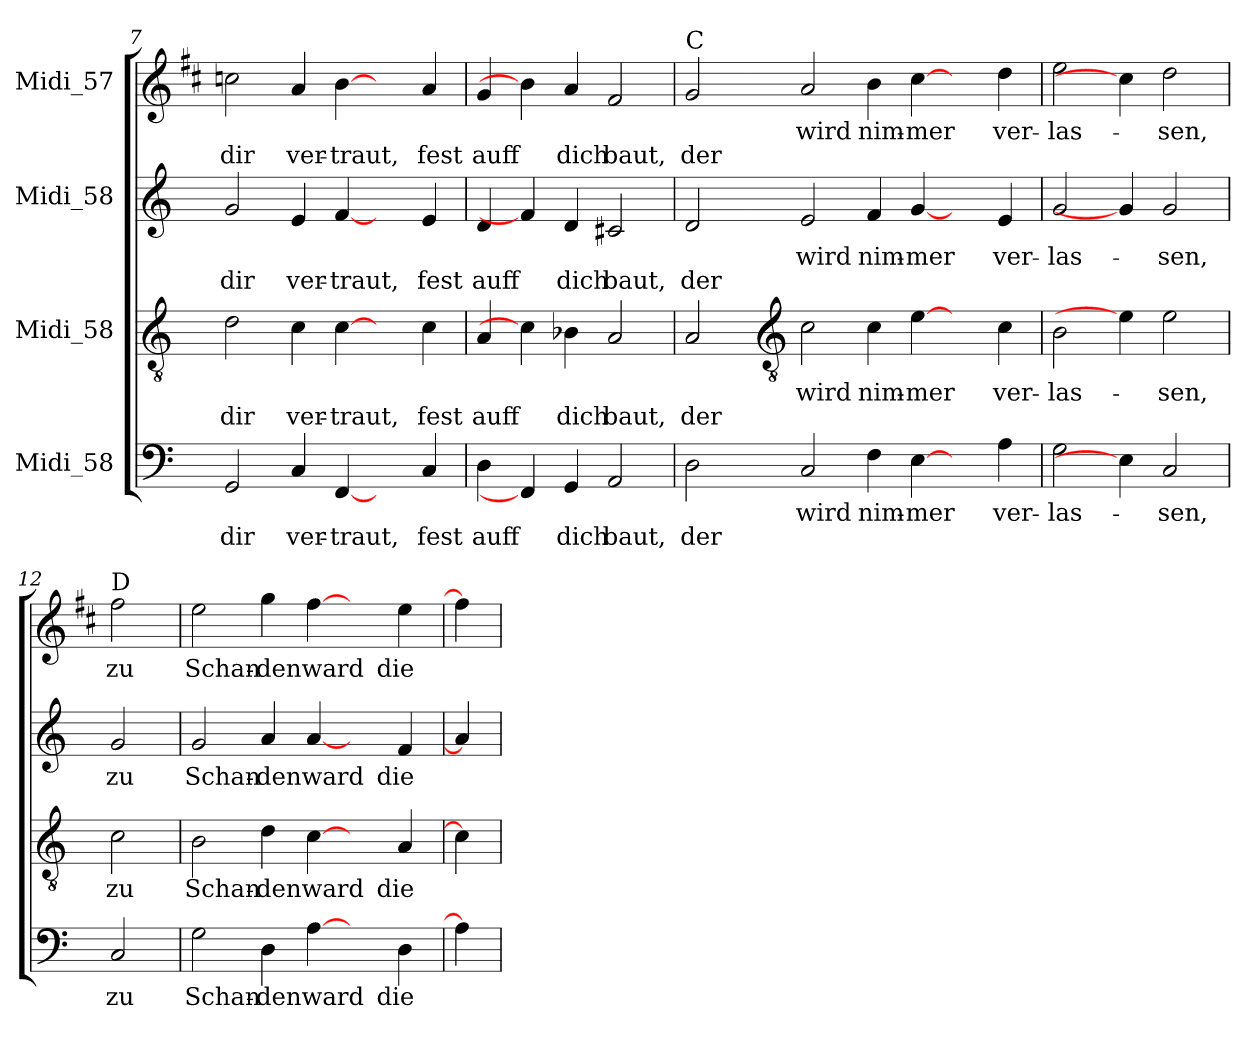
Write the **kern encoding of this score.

**kern	**text	**text	**kern	**text	**text	**kern	**text	**text	**kern	**text	**text
*part4	*part4	*part4	*part3	*part3	*part3	*part2	*part2	*part2	*part1	*part1	*part1
*staff4	*staff4	*staff4	*staff3	*staff3	*staff3	*staff2	*staff2	*staff2	*staff1	*staff1	*staff1
*I"Midi_58	*	*	*I"Midi_58	*	*	*I"Midi_58	*	*	*I"Midi_57	*	*
*clefF4	*	*	*clefGv2	*	*	*clefG2	*	*	*clefG2	*	*
*	*	*	*	*	*	*	*	*	*ITrd1c2	*	*
*k[]	*	*	*k[]	*	*	*k[]	*	*	*k[]	*	*
*C:	*	*	*C:	*	*	*C:	*	*	*C:	*	*
=7	=7	=7	=7	=7	=7	=7	=7	=7	=7	=7	=7
!	!	!LO:LY:b	!	!	!LO:LY:b	!	!	!LO:LY:b	!	!	!LO:LY:b
2GG	.	dir	2d	.	dir	2g	.	dir	2b-X	.	dir
!	!	!LO:LY:b	!	!	!LO:LY:b	!	!	!LO:LY:b	!	!	!LO:LY:b
4C	.	ver-	4c	.	ver-	4e	.	ver-	4g	.	ver-
!	!	!LO:LY:b	!	!	!LO:LY:b	!	!	!LO:LY:b	!	!	!LO:LY:b
[4FF	.	-traut,	[4c	.	-traut,	[4f	.	-traut,	[4a	.	-traut,
4ryy	.	.	4ryy	.	.	4ryy	.	.	4ryy	.	.
!	!	!LO:LY:b	!	!	!LO:LY:b	!	!	!LO:LY:b	!	!	!LO:LY:b
4C	.	fest	4c	.	fest	4e	.	fest	4g	.	fest
=8	=8	=8	=8	=8	=8	=8	=8	=8	=8	=8	=8
!	!	!LO:LY:b	!	!	!LO:LY:b	!	!	!LO:LY:b	!	!	!LO:LY:b
4D	.	auff	4A	.	auff	4d	.	auff	4f	.	auff
4FF]	.	.	4c]	.	.	4f]	.	.	4a]	.	.
!	!	!LO:LY:b	!	!	!LO:LY:b	!	!	!LO:LY:b	!	!	!LO:LY:b
4GG	.	dich	4B-X	.	dich	4d	.	dich	4g	.	dich
!	!	!LO:LY:b	!	!	!LO:LY:b	!	!	!LO:LY:b	!	!	!LO:LY:b
2AA	.	baut,	2A	.	baut,	2c#X	.	baut,	2e	.	baut,
=9	=9	=9	=9	=9	=9	=9	=9	=9	=9	=9	=9
!	!	!	!	!	!	!	!	!	!LO:TX:a:t=C	!	!
!	!	!LO:LY:b	!	!	!LO:LY:b	!	!	!LO:LY:b	!	!	!LO:LY:b
2D	.	der	2A	.	der	2d	.	der	2f	.	der
!!LO:LB:g=z
=10-	=10-	=10-	=10-	=10-	=10-	=10-	=10-	=10-	=10-	=10-	=10-
*	*	*	*clefGv2	*	*	*	*	*	*	*	*
!	!LO:LY:b	!	!	!LO:LY:b	!	!	!LO:LY:b	!	!	!LO:LY:b	!
2C	wird	.	2c	wird	.	2e	wird	.	2g	wird	.
!	!LO:LY:b	!	!	!LO:LY:b	!	!	!LO:LY:b	!	!	!LO:LY:b	!
4F	nim-	.	4c	nim-	.	4f	nim-	.	4a	nim-	.
!	!LO:LY:b	!	!	!LO:LY:b	!	!	!LO:LY:b	!	!	!LO:LY:b	!
[4E	-mer	.	[4e	-mer	.	[4g	-mer	.	[4b	-mer	.
4ryy	.	.	4ryy	.	.	4ryy	.	.	4ryy	.	.
!	!LO:LY:b	!	!	!LO:LY:b	!	!	!LO:LY:b	!	!	!LO:LY:b	!
4A	ver-	.	4c	ver-	.	4e	ver-	.	4cc	ver-	.
=11	=11	=11	=11	=11	=11	=11	=11	=11	=11	=11	=11
!	!LO:LY:b	!	!	!LO:LY:b	!	!	!LO:LY:b	!	!	!LO:LY:b	!
2G	-las-	.	2B	-las-	.	2g	-las-	.	2dd	-las-	.
4E]	.	.	4e]	.	.	4g]	.	.	4b]	.	.
!	!LO:LY:b	!	!	!LO:LY:b	!	!	!LO:LY:b	!	!	!LO:LY:b	!
2C	-sen,	.	2e	-sen,	.	2g	-sen,	.	2cc	-sen,	.
=12	=12	=12	=12	=12	=12	=12	=12	=12	=12	=12	=12
!	!	!	!	!	!	!	!	!	!LO:TX:a:t=D	!	!
!	!LO:LY:b	!	!	!LO:LY:b	!	!	!LO:LY:b	!	!	!LO:LY:b	!
2C	zu	.	2c	zu	.	2g	zu	.	2ee	zu	.
=13	=13	=13	=13	=13	=13	=13	=13	=13	=13	=13	=13
!	!LO:LY:b	!	!	!LO:LY:b	!	!	!LO:LY:b	!	!	!LO:LY:b	!
2G	Schan-	.	2B	Schan-	.	2g	Schan-	.	2dd	Schan-	.
!	!LO:LY:b	!	!	!LO:LY:b	!	!	!LO:LY:b	!	!	!LO:LY:b	!
4D	-den	.	4d	-den	.	4a	-den	.	4ff	-den	.
!	!LO:LY:b	!	!	!LO:LY:b	!	!	!LO:LY:b	!	!	!LO:LY:b	!
[4A	ward	.	[4c	ward	.	[4a	ward	.	[4ee	ward	.
4ryy	.	.	4ryy	.	.	4ryy	.	.	4ryy	.	.
!	!LO:LY:b	!	!	!LO:LY:b	!	!	!LO:LY:b	!	!	!LO:LY:b	!
4D	die	.	4A	die	.	4f	die	.	4dd	die	.
=14	=14	=14	=14	=14	=14	=14	=14	=14	=14	=14	=14
4A]	.	.	4c]	.	.	4a]	.	.	4ee]	.	.
=	=	=	=	=	=	=	=	=	=	=	=
*-	*-	*-	*-	*-	*-	*-	*-	*-	*-	*-	*-
